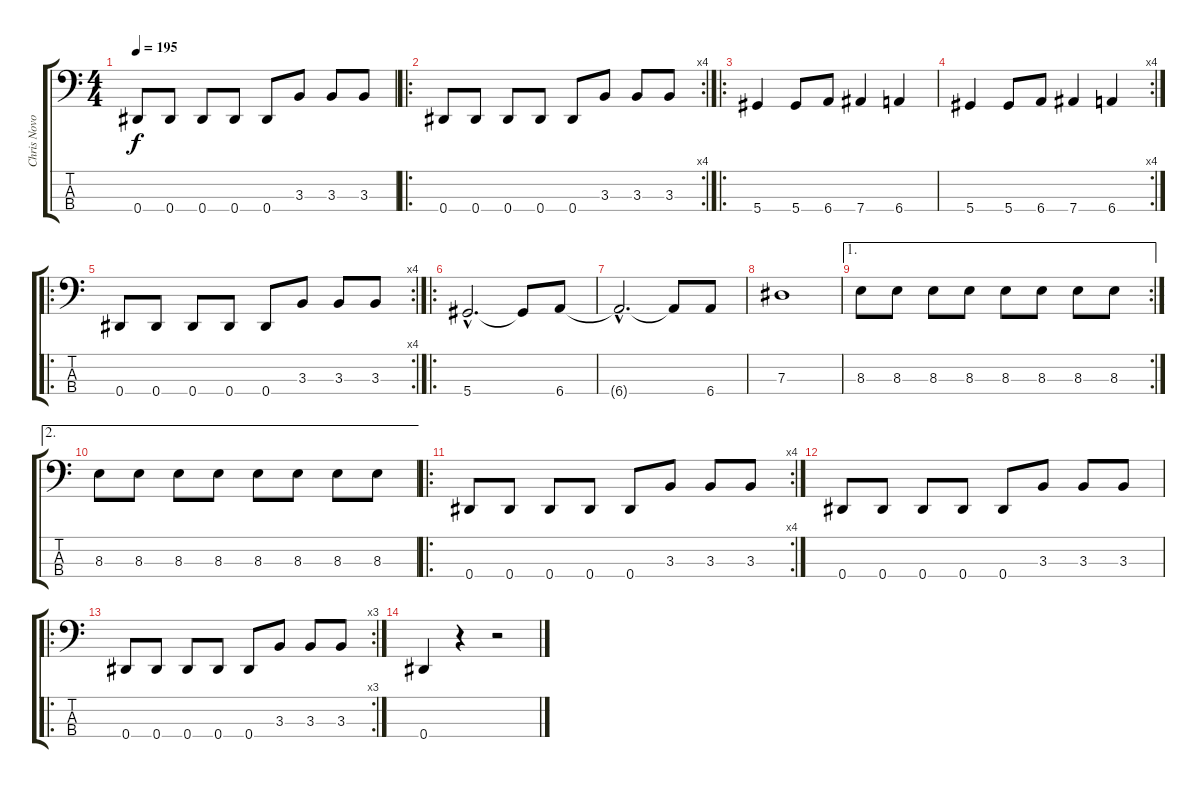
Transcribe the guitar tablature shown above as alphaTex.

\track ("Chris Novoselic" "Chris Novo") {instrument electricbasspick}
\staff {score tabs}
\tuning (Gb2 Db2 Ab1 Eb1) {hide}
\ts (4 4)
\tempo 195
\clef f4
\ks c
0.4.8{dy f} 0.4.8 0.4.8 0.4.8 0.4.8 3.3.8 3.3.8 3.3.8 |
\ro
\rc 4
0.4.8 0.4.8 0.4.8 0.4.8 0.4.8 3.3.8 3.3.8 3.3.8 |
\ro
5.4.4 5.4.8 6.4.8 7.4.4 6.4.4 |
\rc 4
5.4.4 5.4.8 6.4.8 7.4.4 6.4.4 |
\ro
\rc 4
0.4.8 0.4.8 0.4.8 0.4.8 0.4.8 3.3.8 3.3.8 3.3.8 |
\ro
5.4{hac}.2{d} 5.4{t}.8 6.4.8 |
6.4{hac t}.2{d} 6.4{t}.8 6.4.8 |
7.3.1 |
\ae 1
\rc 2
8.3.8 8.3.8 8.3.8 8.3.8 8.3.8 8.3.8 8.3.8 8.3.8 |
\ae 2
8.3.8 8.3.8 8.3.8 8.3.8 8.3.8 8.3.8 8.3.8 8.3.8 |
\ro
\rc 4
0.4.8 0.4.8 0.4.8 0.4.8 0.4.8 3.3.8 3.3.8 3.3.8 |
0.4.8 0.4.8 0.4.8 0.4.8 0.4.8 3.3.8 3.3.8 3.3.8 |
\ro
\rc 3
0.4.8 0.4.8 0.4.8 0.4.8 0.4.8 3.3.8 3.3.8 3.3.8 |
0.4.4 r.4 r.2
